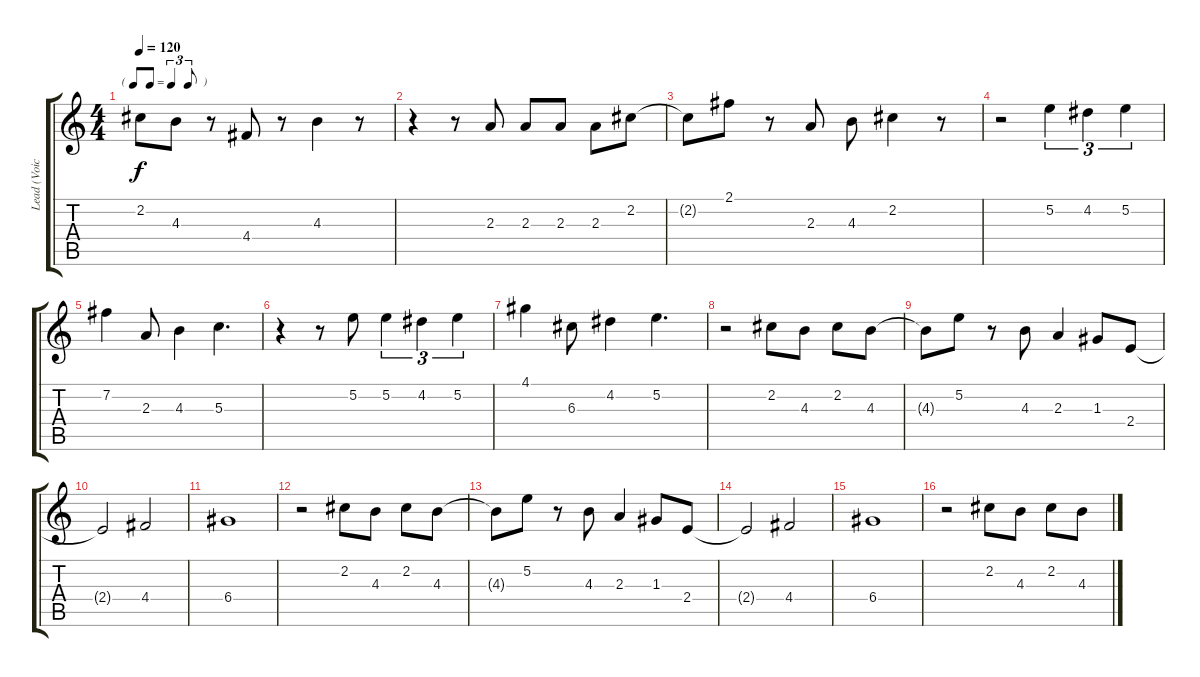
\track ("Lead (Voice)" "Lead (Voic") {solo instrument electricguitarjazz}
\staff {score tabs}
\tuning (E4 B3 G3 D3 A2 E2) {hide}
\ts (4 4)
\tf triplet8th
\tempo 120
\clef g2
\ks c
2.2.8{dy f} 4.3.8 r.8 4.4.8 r.8 4.3.4 r.8 |
r.4 r.8 2.3.8 2.3.8 2.3.8 2.3.8 2.2.8 |
2.2{t}.8 2.1.8 r.8 2.3.8 4.3.8 2.2.4 r.8 |
r.2 5.2.4{tu (3 2)} 4.2.4{tu (3 2)} 5.2.4{tu (3 2)} |
7.2.4 2.3.8 4.3.4 5.3.4{d} |
r.4 r.8 5.2.8 5.2.4{tu (3 2)} 4.2.4{tu (3 2)} 5.2.4{tu (3 2)} |
4.1.4 6.3.8 4.2.4 5.2.4{d} |
r.2 2.2.8 4.3.8 2.2.8 4.3.8 |
4.3{t}.8 5.2.8 r.8 4.3.8 2.3.4 1.3.8 2.4.8 |
2.4{t}.2 4.4.2 |
6.4.1 |
r.2 2.2.8 4.3.8 2.2.8 4.3.8 |
4.3{t}.8 5.2.8 r.8 4.3.8 2.3.4 1.3.8 2.4.8 |
2.4{t}.2 4.4.2 |
6.4.1 |
r.2 2.2.8 4.3.8 2.2.8 4.3.8
